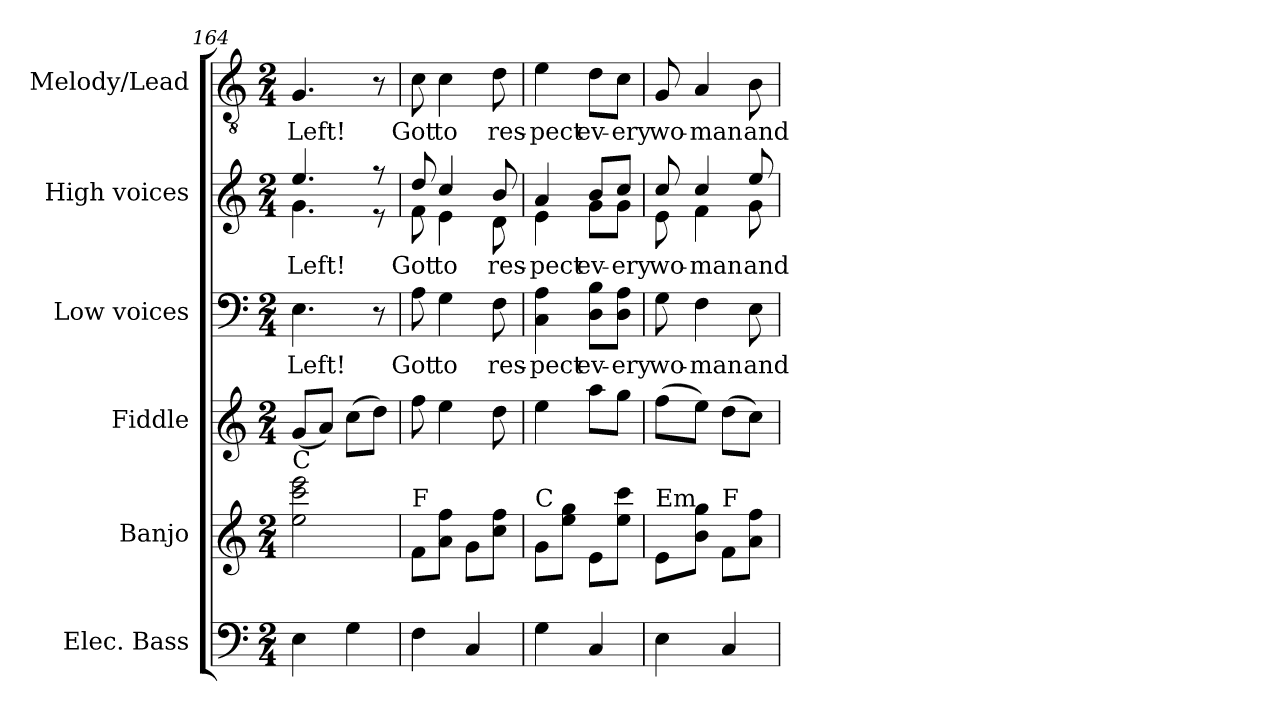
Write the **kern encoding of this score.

**kern	**kern	**kern	**kern	**text	**kern	**text	**kern	**text
*part6	*part5	*part4	*part3	*part3	*part2	*part2	*part1	*part1
*staff6	*staff5	*staff4	*staff3	*staff3	*staff2	*staff2	*staff1	*staff1
*I"Elec. Bass	*I"Banjo	*I"Fiddle	*I"Low voices	*	*I"High voices	*	*I"Melody/Lead	*
*I'E. Bass	*I'Ban.	*	*	*	*	*	*	*
*clefF4	*clefG2	*clefG2	*clefF4	*	*clefG2	*	*clefGv2	*
*ITrd7c12	*ITrd7c12	*	*	*	*	*	*ITrd7c12	*
*k[]	*k[]	*k[]	*k[]	*	*k[]	*	*k[]	*
*C:	*C:	*C:	*C:	*	*C:	*	*C:	*
*M2/4	*M2/4	*M2/4	*M2/4	*	*M2/4	*	*M2/4	*
=164	=164	=164	=164	=164	=164	=164	=164	=164
!	!	!	!	!LO:LY:b:color=#000000	!	!	!	!
!	!	!	!	!	!	!LO:LY:b:color=#000000	!	!
*	*	*	*	*	*^	*	*	*
!	!LO:TX:a:t=C	!	!	!	!	!	!	!	!
!	!	!	!	!	!	!	!	!	!LO:LY:b:color=#000000
4EEi\	2ei\ 2cci 2eei	(8gi/L	4.Ei\	Left!	4.eei/	4.gi\	Left!	4.GGi/	Left!
.	.	8ai/J)	.	.	.	.	.	.	.
4GGi\	.	(8cci\L	.	.	.	.	.	.	.
.	.	8ddi\J)	8r	.	8r	8r	.	8r	.
=165	=165	=165	=165	=165	=165	=165	=165	=165	=165
!	!	!	!	!LO:LY:b:color=#000000	!	!	!	!	!
!	!	!	!	!	!	!	!LO:LY:b:color=#000000	!	!
!	!LO:TX:a:t=F	!	!	!	!	!	!	!	!
!	!	!	!	!	!	!	!	!	!LO:LY:b:color=#000000
4FFi\	8Fi\L	8ffi\	8Ai\	Got	8ddi/	8fi\	Got	8Ci\	Got
!	!	!	!	!LO:LY:b:color=#000000	!	!	!	!	!
!	!	!	!	!	!	!	!LO:LY:b:color=#000000	!	!
!	!	!	!	!	!	!	!	!	!LO:LY:b:color=#000000
.	8Ai\ 8fiJ	4eei\	4Gi\	to	4cci/	4ei\	to	4Ci\	to
4CCi/	8Gi\L	.	.	.	.	.	.	.	.
!	!	!	!	!LO:LY:b:color=#000000	!	!	!	!	!
!	!	!	!	!	!	!	!LO:LY:b:color=#000000	!	!
!	!	!	!	!	!	!	!	!	!LO:LY:b:color=#000000
.	8ci\ 8fiJ	8ddi\	8Fi\	res-	8bi/	8di\	res-	8Di\	res-
=166	=166	=166	=166	=166	=166	=166	=166	=166	=166
!	!	!	!	!LO:LY:b:color=#000000	!	!	!	!	!
!	!	!	!	!	!	!	!LO:LY:b:color=#000000	!	!
!	!LO:TX:a:t=C	!	!	!	!	!	!	!	!
!	!	!	!	!	!	!	!	!	!LO:LY:b:color=#000000
4GGi\	8Gi\L	4eei\	4Ci\ 4Ai	-pect	4ai/	4ei\	-pect	4Ei\	-pect
.	8ei\ 8giJ	.	.	.	.	.	.	.	.
!	!	!	!	!LO:LY:b:color=#000000	!	!	!	!	!
!	!	!	!	!	!	!	!LO:LY:b:color=#000000	!	!
!	!	!	!	!	!	!	!	!	!LO:LY:b:color=#000000
4CCi/	8Ei\L	8aai\L	8Di\ 8BiL	ev-	8bi/L	8gi\L	ev-	8Di\L	ev-
!	!	!	!	!LO:LY:b:color=#000000	!	!	!	!	!
!	!	!	!	!	!	!	!LO:LY:b:color=#000000	!	!
!	!	!	!	!	!	!	!	!	!LO:LY:b:color=#000000
.	8ei\ 8cciJ	8ggi\J	8Di\ 8AiJ	-ery	8cci/J	8gi\J	-ery	8Ci\J	-ery
=167	=167	=167	=167	=167	=167	=167	=167	=167	=167
!	!	!	!	!LO:LY:b:color=#000000	!	!	!	!	!
!	!	!	!	!	!	!	!LO:LY:b:color=#000000	!	!
!	!LO:TX:a:t=Em	!	!	!	!	!	!	!	!
!	!	!	!	!	!	!	!	!	!LO:LY:b:color=#000000
4EEi\	8Ei\L	(8ffi\L	8Gi\	wo-	8cci/	8ei\	wo-	8GGi/	wo-
!	!	!	!	!LO:LY:b:color=#000000	!	!	!	!	!
!	!	!	!	!	!	!	!LO:LY:b:color=#000000	!	!
!	!	!	!	!	!	!	!	!	!LO:LY:b:color=#000000
.	8Bi\ 8giJ	8eei\J)	4Fi\	-man	4cci/	4fi\	-man	4AAi/	-man
!	!LO:TX:a:t=F	!	!	!	!	!	!	!	!
4CCi/	8Fi\L	(8ddi\L	.	.	.	.	.	.	.
!	!	!	!	!LO:LY:b:color=#000000	!	!	!	!	!
!	!	!	!	!	!	!	!LO:LY:b:color=#000000	!	!
!	!	!	!	!	!	!	!	!	!LO:LY:b:color=#000000
.	8Ai\ 8fiJ	8cci\J)	8Ei\	and	8eei/	8gi\	and	8BBi\	and
*	*	*	*	*	*v	*v	*	*	*
=	=	=	=	=	=	=	=	=
*-	*-	*-	*-	*-	*-	*-	*-	*-
